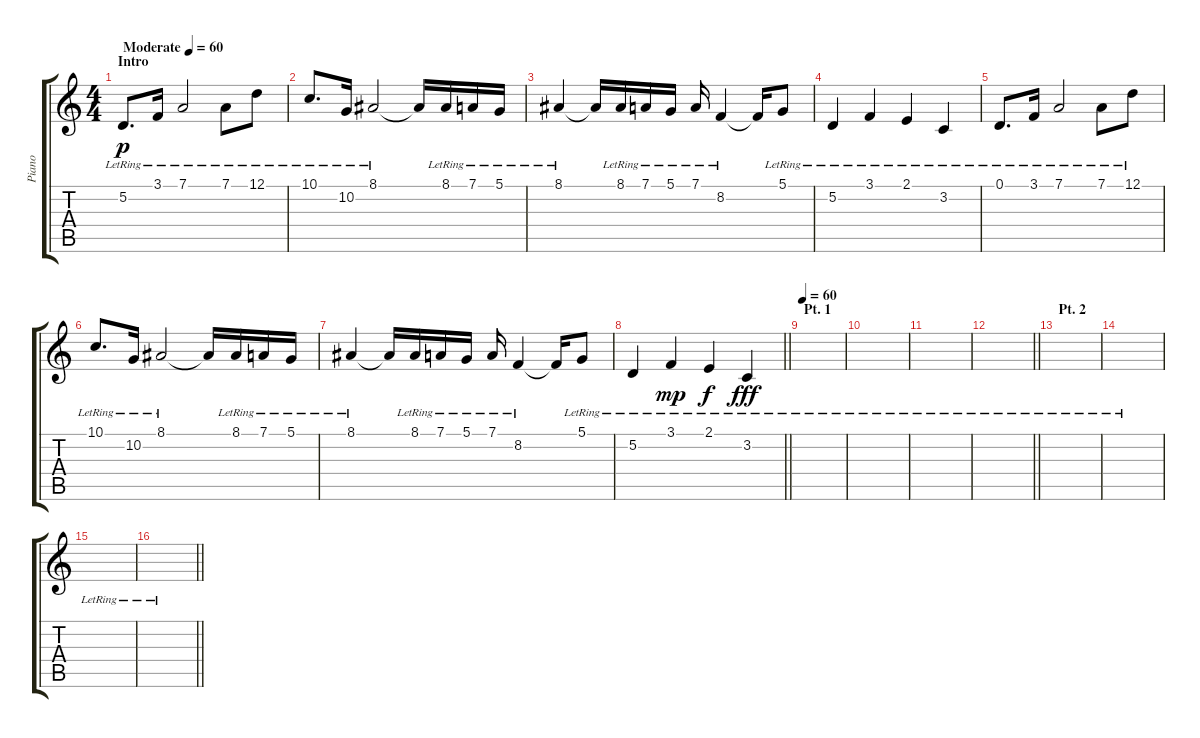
\track ("Piano" "Piano") {instrument acousticgrandpiano}
\staff {score tabs}
\tuning (D4 A3 F3 C3 G2 D2) {hide}
\ts (4 4)
\section ("" "Intro")
\tempo (60 "Moderate")
\tempo 55
\tempo (60 "Moderate")
\clef g2
\ks c
5.2{lr}.8{d dy p instrument acousticgrandpiano} 3.1{lr}.16 7.1{lr}.2 7.1{lr}.8 12.1{lr}.8 |
10.1{lr}.8{d} 10.2{lr}.16 8.1{lr}.2 8.1{t}.16 8.1{lr}.16 7.1{lr}.16 5.1{lr}.16 |
8.1{lr}.4 8.1{t}.16 8.1{lr}.16 7.1{lr}.16 5.1{lr}.16 7.1{lr}.16 8.2{lr}.4 8.2{t}.16 5.1{lr}.8 |
5.2{lr}.4 3.1{lr}.4 2.1{lr}.4 3.2{lr}.4 |
0.1{lr}.8{d} 3.1{lr}.16 7.1{lr}.2 7.1{lr}.8 12.1{lr}.8 |
10.1{lr}.8{d} 10.2{lr}.16 8.1{lr}.2 8.1{t}.16 8.1{lr}.16 7.1{lr}.16 5.1{lr}.16 |
8.1{lr}.4 8.1{t}.16 8.1{lr}.16 7.1{lr}.16 5.1{lr}.16 7.1{lr}.16 8.2{lr}.4 8.2{t}.16 5.1{lr}.8 |
\barLineRight lightlight
5.2{lr}.4 3.1{lr}.4{dy mp} 2.1{lr}.4{dy f} 3.2{lr}.4{dy fff} |
\section ("" "Pt. 1")
\tempo 60
|
|
|
\barLineRight lightlight
|
\section ("" "Pt. 2")
|
|
|
\barLineRight lightlight
